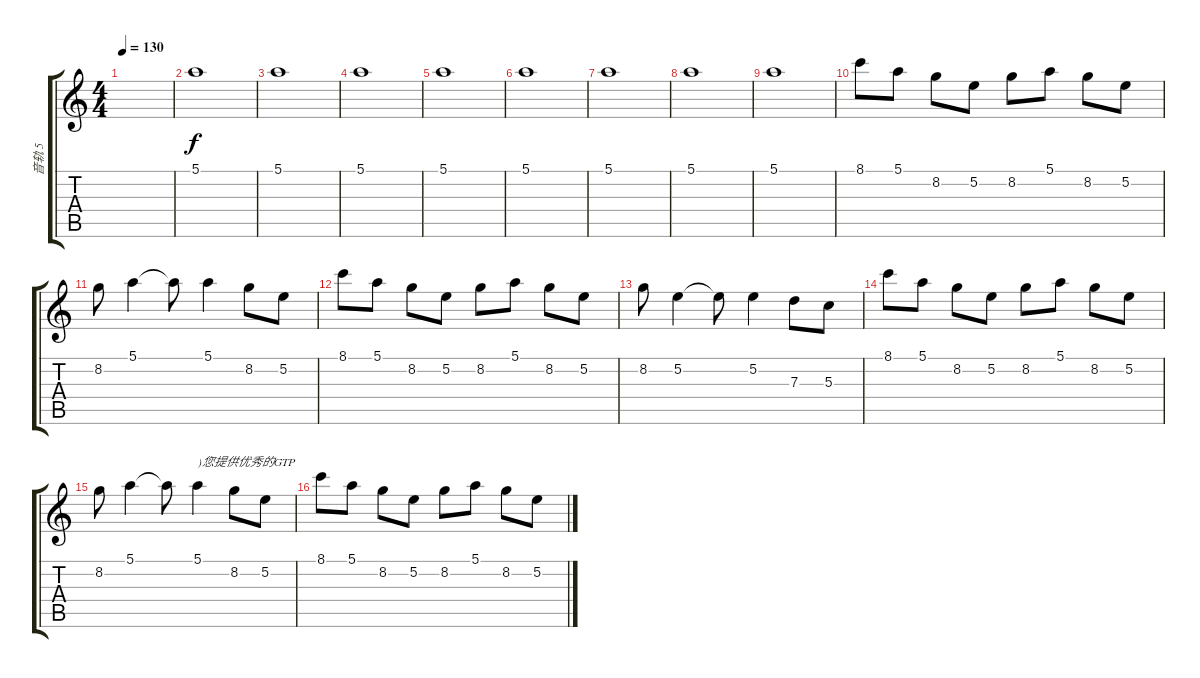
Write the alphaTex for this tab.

\track ("音轨 5" "音轨 5") {instrument overdrivenguitar}
\staff {score tabs}
\tuning (E4 B3 G3 D3 A2 E2) {hide}
\ts (4 4)
\tempo 130
\clef g2
\ks c
|
5.1.1 |
5.1.1 |
5.1.1 |
5.1.1 |
5.1.1 |
5.1.1 |
5.1.1 |
5.1.1 |
8.1.8 5.1.8 8.2.8 5.2.8 8.2.8 5.1.8 8.2.8 5.2.8 |
8.2.8 5.1.4 5.1{t}.8 5.1.4 8.2.8 5.2.8 |
8.1.8 5.1.8 8.2.8 5.2.8 8.2.8 5.1.8 8.2.8 5.2.8 |
8.2.8 5.2.4 5.2{t}.8 5.2.4 7.3.8 5.3.8 |
8.1.8 5.1.8 8.2.8 5.2.8 8.2.8 5.1.8 8.2.8 5.2.8 |
8.2.8 5.1.4 5.1{t}.8 5.1.4{txt ")您提供优秀的GTP"} 8.2.8 5.2.8 |
8.1.8 5.1.8 8.2.8 5.2.8 8.2.8 5.1.8 8.2.8 5.2.8
